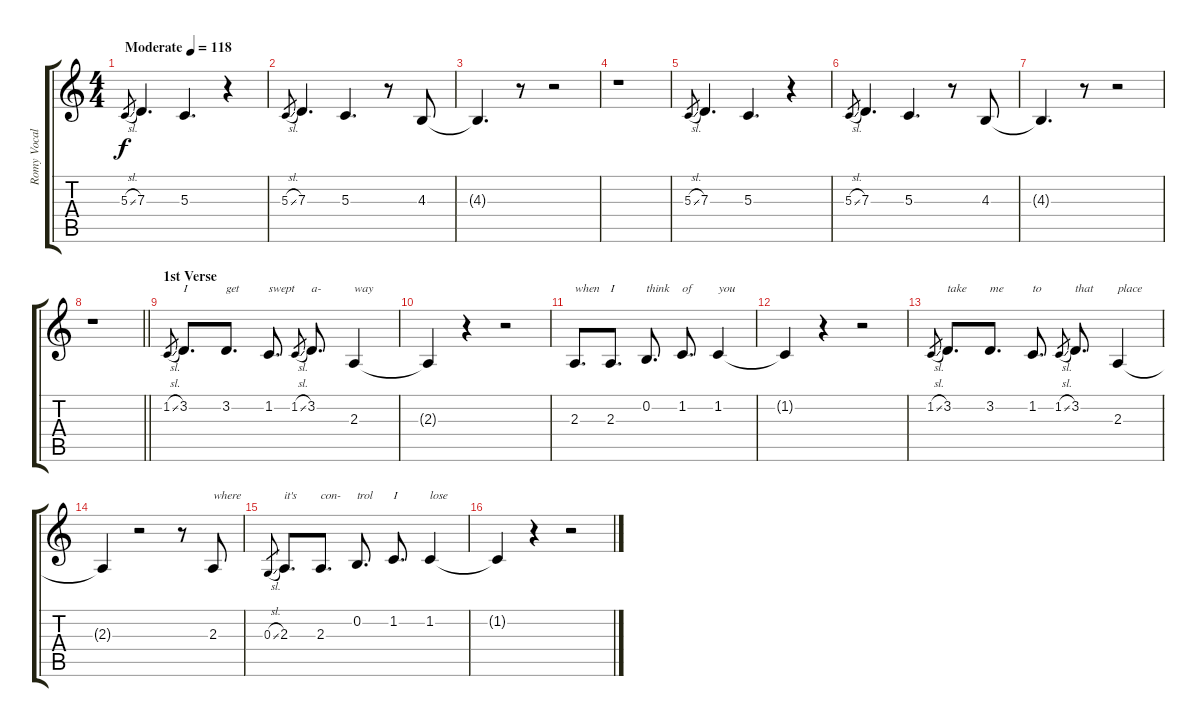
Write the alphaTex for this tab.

\track ("Romy Vocals" "Romy Vocal") {instrument lead6voice}
\staff {score tabs}
\tuning (E4 B3 G3 D3 A2 E2) {hide}
\ts (4 4)
\tempo (118 "Moderate")
\clef g2
\ks c
5.3{sl}.8{gr dy f instrument lead6voice} 7.3.4{d} 5.3.4{d} r.4 |
5.3{sl}.8{gr} 7.3.4{d} 5.3.4{d} r.8 4.3.8 |
4.3{t}.4{d} r.8 r.2 |
r.1 |
5.3{sl}.8{gr} 7.3.4{d} 5.3.4{d} r.4 |
5.3{sl}.8{gr} 7.3.4{d} 5.3.4{d} r.8 4.3.8 |
4.3{t}.4{d} r.8 r.2 |
\barLineRight lightlight
r.1 |
\section ("" "1st Verse")
1.2{sl}.8{gr} 3.2.8{d txt "I"} 3.2.8{d txt "get"} 1.2.8{d txt "swept"} 1.2{sl}.8{gr} 3.2.8{d txt "a-"} 2.3.4{txt "way"} |
2.3{t}.4 r.4 r.2 |
2.3.8{d txt "when"} 2.3.8{d txt "I"} 0.2.8{d txt "think"} 1.2.8{d txt "of"} 1.2.4{txt "you"} |
1.2{t}.4 r.4 r.2 |
1.2{sl}.8{gr} 3.2.8{d txt "take"} 3.2.8{d txt "me"} 1.2.8{d txt "to"} 1.2{sl}.8{gr} 3.2.8{d txt "that"} 2.3.4{txt "place"} |
2.3{t}.4 r.2 r.8 2.3.8{txt "where"} |
0.3{sl}.8{gr} 2.3.8{d txt "it's"} 2.3.8{d txt "con-"} 0.2.8{d txt "trol"} 1.2.8{d txt "I"} 1.2.4{txt "lose"} |
1.2{t}.4 r.4 r.2
